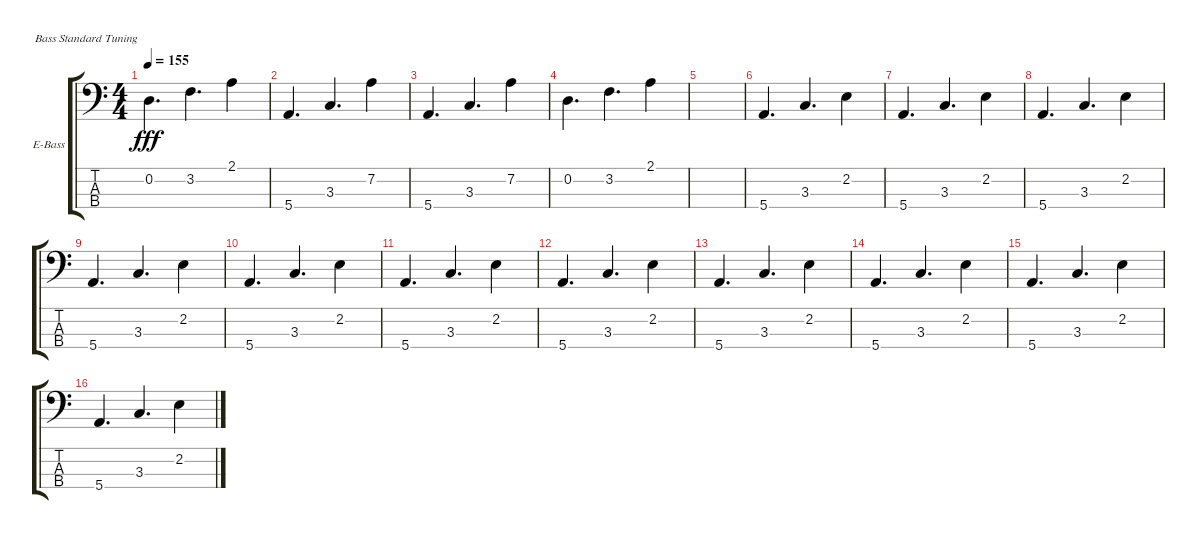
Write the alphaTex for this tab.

\bracketExtendMode groupsimilarinstruments
\firstSystemTrackNameOrientation horizontal
\otherSystemsTrackNameOrientation horizontal
\track ("А. Андреев" "E-Bass") {instrument electricbasspick}
\staff {score tabs}
\tuning (G2 D2 A1 E1)
\ts (4 4)
\tempo 155
\clef f4
\ks c
0.2.4{d dy fff} 3.2.4{d} 2.1.4 |
5.4.4{d} 3.3.4{d} 7.2.4 |
5.4.4{d} 3.3.4{d} 7.2.4 |
0.2.4{d} 3.2.4{d} 2.1.4 |
|
5.4.4{d} 3.3.4{d} 2.2.4 |
5.4.4{d} 3.3.4{d} 2.2.4 |
5.4.4{d} 3.3.4{d} 2.2.4 |
5.4.4{d} 3.3.4{d} 2.2.4 |
5.4.4{d} 3.3.4{d} 2.2.4 |
5.4.4{d} 3.3.4{d} 2.2.4 |
5.4.4{d} 3.3.4{d} 2.2.4 |
5.4.4{d} 3.3.4{d} 2.2.4 |
5.4.4{d} 3.3.4{d} 2.2.4 |
5.4.4{d} 3.3.4{d} 2.2.4 |
5.4.4{d} 3.3.4{d} 2.2.4
